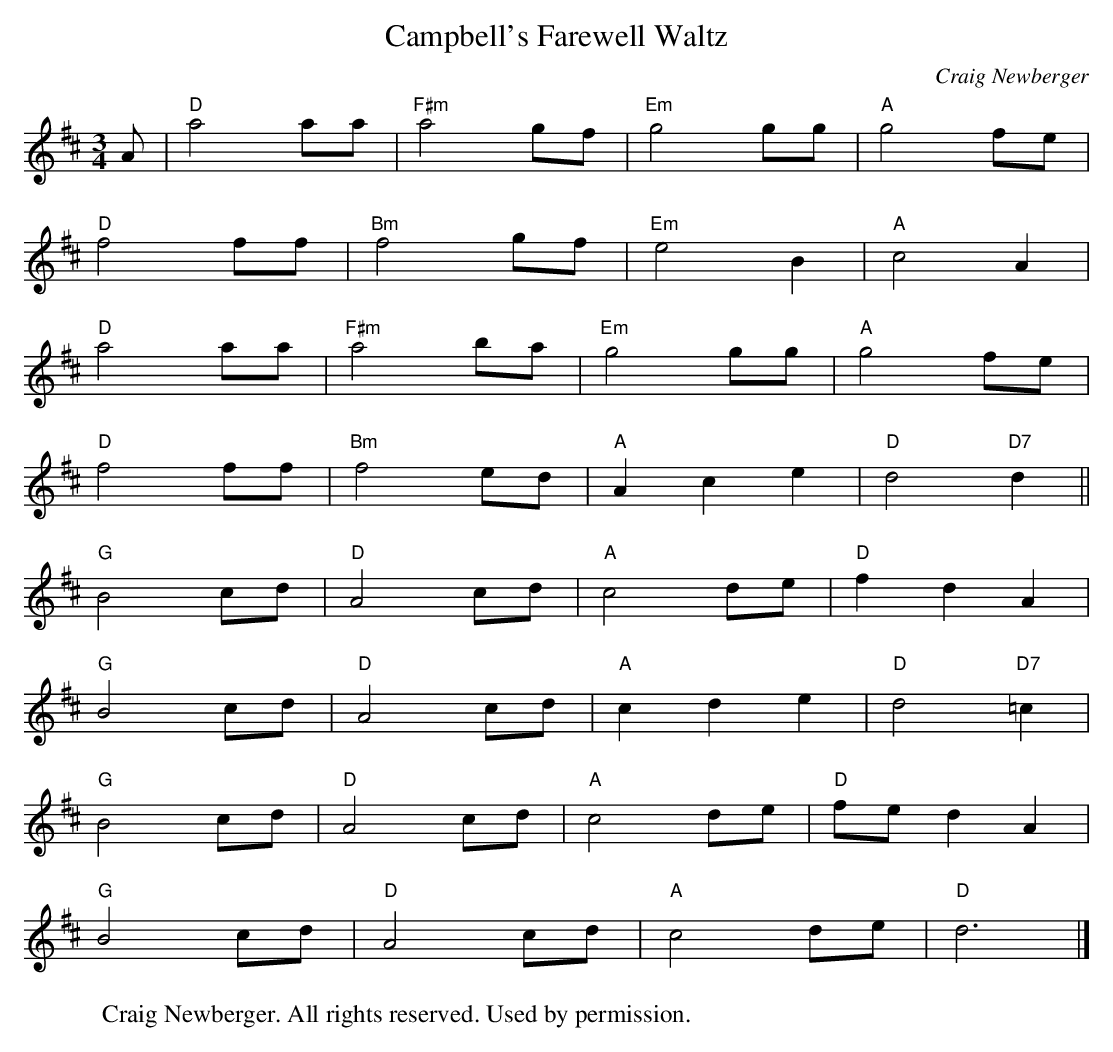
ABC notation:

X:1
T:Campbell's Farewell Waltz
C:Craig Newberger
M:3/4
K:D
A|"D" a4aa |"F#m"a4 gf| "Em"g4gg|"A"g4 fe |
"D"f4 ff |"Bm"f4 gf|"Em"e4B2 |"A"c4 A2|
"D" a4aa |"F#m"a4 ba |"Em"g4gg|"A"g4 fe|
"D"f4 ff |"Bm"f4 ed|"A"A2c2e2|"D"d4 "D7"d2||
"G"B4 cd| "D"A4 cd| "A"c4de|"D"f2d2A2|
"G"B4 cd| "D"A4 cd|"A"c2d2e2|"D"d4 "D7"=c2|
"G"B4 cd| "D"A4 cd| "A"c4de|"D"fe d2 A2|
"G"B4 cd| "D"A4 cd|"A"c4de|"D"d6 |]
W:  Craig Newberger. All rights reserved. Used by permission.
